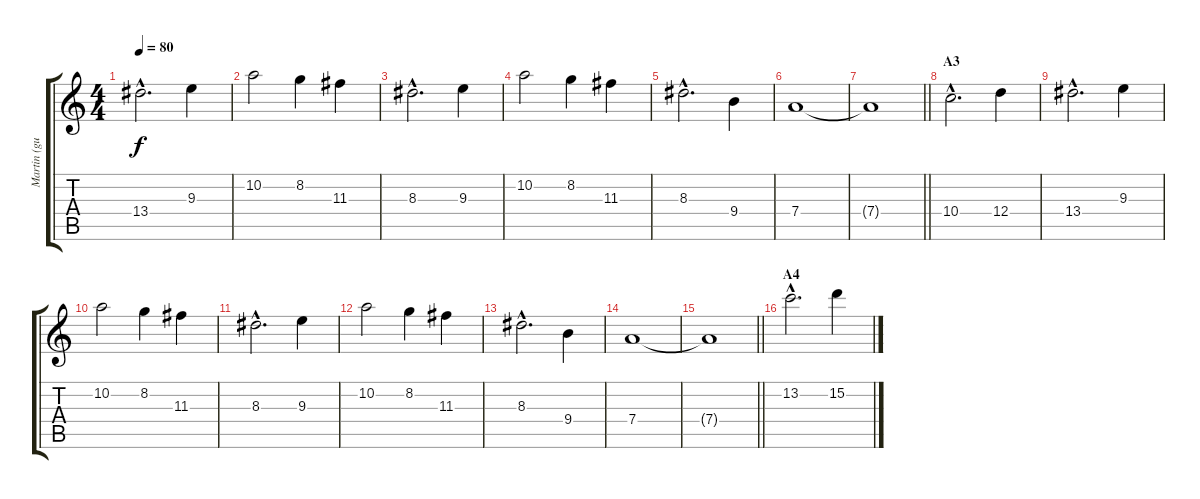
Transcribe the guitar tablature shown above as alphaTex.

\track ("Martin (guitar)" "Martin (gu") {instrument overdrivenguitar}
\staff {score tabs}
\tuning (E4 B3 G3 D3 A2 E2) {hide}
\ts (4 4)
\tempo 80
\clef g2
\ks c
13.4{hac}.2{d dy f} 9.3.4 |
10.2.2 8.2.4 11.3.4 |
8.3{hac}.2{d} 9.3.4 |
10.2.2 8.2.4 11.3.4 |
8.3{hac}.2{d} 9.4.4 |
7.4.1 |
\barLineRight lightlight
7.4{t}.1 |
\section ("" "A3")
10.4{hac}.2{d} 12.4.4 |
13.4{hac}.2{d} 9.3.4 |
10.2.2 8.2.4 11.3.4 |
8.3{hac}.2{d} 9.3.4 |
10.2.2 8.2.4 11.3.4 |
8.3{hac}.2{d} 9.4.4 |
7.4.1 |
\barLineRight lightlight
7.4{t}.1 |
\section ("" "A4")
13.2{hac}.2{d} 15.2.4
